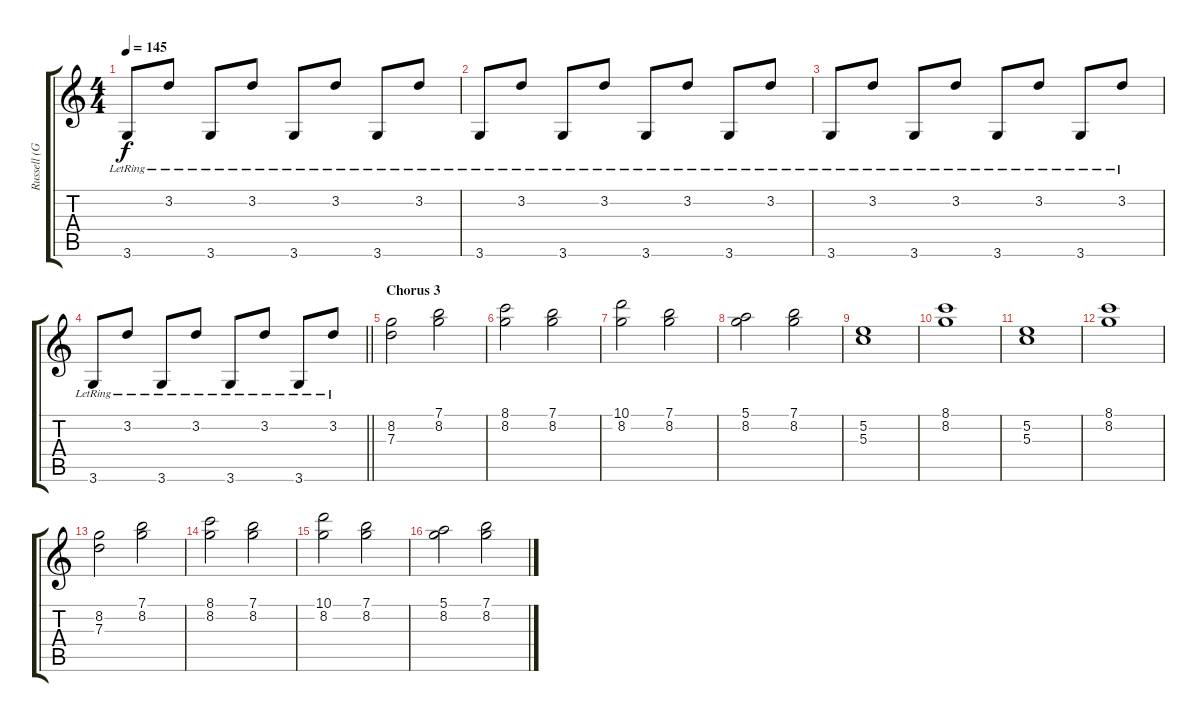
\track ("Russell (Guitar 1)" "Russell (G") {instrument electricguitarjazz}
\staff {score tabs}
\tuning (E4 B3 G3 D3 A2 E2) {hide}
\ts (4 4)
\tempo 145
\clef g2
\ks c
3.6{lr}.8{dy f} 3.2{lr}.8 3.6{lr}.8 3.2{lr}.8 3.6{lr}.8 3.2{lr}.8 3.6{lr}.8 3.2{lr}.8 |
3.6{lr}.8 3.2{lr}.8 3.6{lr}.8 3.2{lr}.8 3.6{lr}.8 3.2{lr}.8 3.6{lr}.8 3.2{lr}.8 |
3.6{lr}.8 3.2{lr}.8 3.6{lr}.8 3.2{lr}.8 3.6{lr}.8 3.2{lr}.8 3.6{lr}.8 3.2{lr}.8 |
\barLineRight lightlight
3.6{lr}.8 3.2{lr}.8 3.6{lr}.8 3.2{lr}.8 3.6{lr}.8 3.2{lr}.8 3.6{lr}.8 3.2{lr}.8 |
\section ("" "Chorus 3")
(8.2 7.3).2 (7.1 8.2).2 |
(8.1 8.2).2 (7.1 8.2).2 |
(10.1 8.2).2 (7.1 8.2).2 |
(5.1 8.2).2 (7.1 8.2).2 |
(5.2 5.3).1 |
(8.1 8.2).1 |
(5.2 5.3).1 |
(8.1 8.2).1 |
(8.2 7.3).2 (7.1 8.2).2 |
(8.1 8.2).2 (7.1 8.2).2 |
(10.1 8.2).2 (7.1 8.2).2 |
(5.1 8.2).2 (7.1 8.2).2
